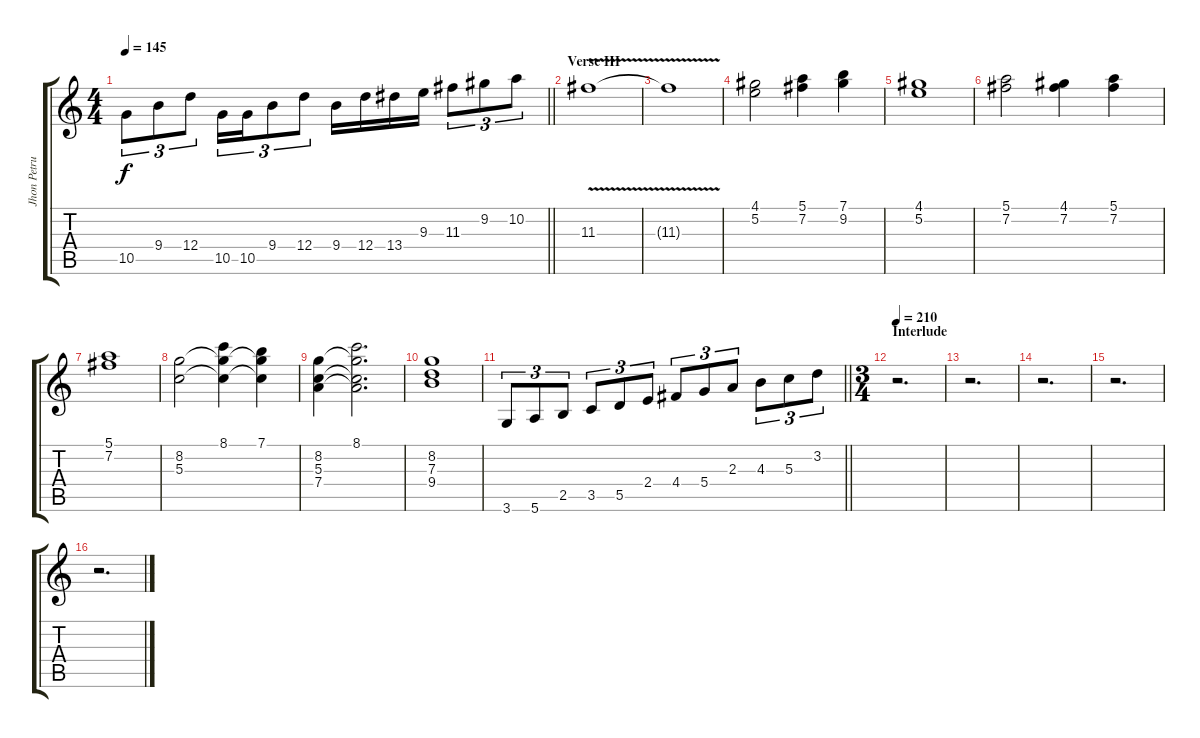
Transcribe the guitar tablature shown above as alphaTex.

\track ("Jhon Petrucci" "Jhon Petru") {instrument distortionguitar}
\staff {score tabs}
\tuning (E4 B3 G3 D3 A2 E2) {hide}
\ts (4 4)
\tempo 145
\clef g2
\barLineRight lightlight
\ks c
10.5.8{tu (3 2) dy f} 9.4.8{tu (3 2)} 12.4.8{tu (3 2)} 10.5.16{tu (3 2)} 10.5.16{tu (3 2)} 9.4.8{tu (3 2)} 12.4.8{tu (3 2)} 9.4.16 12.4.16 13.4.16 9.3.16 11.3.8{tu (3 2)} 9.2.8{tu (3 2)} 10.2.8{tu (3 2)} |
\section ("" "Verse III")
11.3{v}.1 |
11.3{v t}.1 |
(4.1 5.2).2 (5.1 7.2).4 (7.1 9.2).4 |
(4.1 5.2).1 |
(5.1 7.2).2 (4.1 7.2).4 (5.1 7.2).4 |
(5.1 7.2).1 |
(8.2 5.3).2 (8.1 8.2{t} 5.3{t}).4 (7.1 8.2{t} 5.3{t}).4 |
(8.2 5.3 7.4).4 (8.1 8.2{t} 5.3{t} 7.4{t}).2{d} |
(8.2 7.3 9.4).1 |
\barLineRight lightlight
3.6.8{tu (3 2)} 5.6.8{tu (3 2)} 2.5.8{tu (3 2)} 3.5.8{tu (3 2)} 5.5.8{tu (3 2)} 2.4.8{tu (3 2)} 4.4.8{tu (3 2)} 5.4.8{tu (3 2)} 2.3.8{tu (3 2)} 4.3.8{tu (3 2)} 5.3.8{tu (3 2)} 3.2.8{tu (3 2)} |
\ts (3 4)
\section ("" "Interlude")
\tempo 200
\tempo 210
r.2{d} |
r.2{d} |
r.2{d} |
r.2{d} |
r.2{d}
